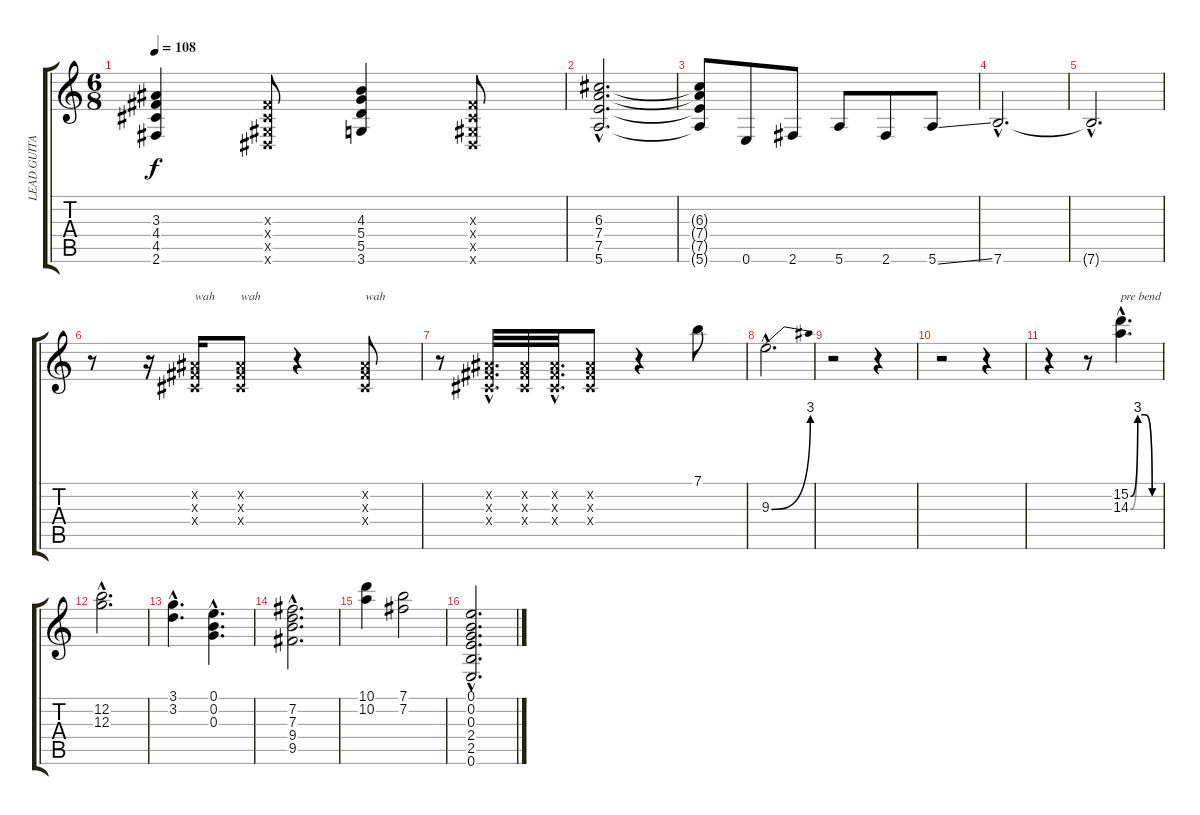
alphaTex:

\track ("LEAD GUITAR" "LEAD GUITA") {instrument distortionguitar}
\staff {score tabs}
\tuning (E4 B3 G3 D3 A2 E2) {hide}
\ts (6 8)
\tempo 108
\clef g2
\ks c
(3.3 4.4 4.5 2.6).4{dy f} (-1.3{x} -1.4{x} -1.5{x} -1.6{x}).8 (4.3 5.4 5.5 3.6).4 (-1.3{x} -1.4{x} -1.5{x} -1.6{x}).8 |
(6.3{hac} 7.4{hac} 7.5{hac} 5.6{hac}).2{d} |
(6.3{t} 7.4{t} 7.5{t} 5.6{t}).8 0.6.8 2.6.8 5.6.8 2.6.8 5.6{ss}.8 |
7.6{hac}.2{d} |
7.6{hac t}.2{d} |
r.8 r.16 (-1.2{x} -1.3{x} -1.4{x}).16{txt "wah"} (-1.2{x} -1.3{x} -1.4{x}).8{txt "wah"} r.4 (-1.2{x} -1.3{x} -1.4{x}).8{txt "wah"} |
r.8 (-1.2{hac x} -1.3{hac x} -1.4{hac x}).32{d} (-1.2{x} -1.3{x} -1.4{x}).32 (-1.2{hac x} -1.3{hac x} -1.4{hac x}).32{d} (-1.2{x} -1.3{x} -1.4{x}).8 r.4 7.1.8 |
9.3{be (bend 0 0 60 12) hac}.2{d} |
r.2 r.4 |
r.2 r.4 |
r.4 r.8 (15.2{be (custom 0 0 15 12 30 12 45 0 60 0) hac} 14.3{be (custom 0 0 15 12 30 12 45 0 60 0) hac}).4{d txt "pre bend"} |
(12.2{hac} 12.3{hac}).2{d} |
(3.1{hac} 3.2{hac}).4{d} (0.1{hac} 0.2{hac} 0.3{hac}).4{d} |
(7.2{hac} 7.3{hac} 9.4{hac} 9.5{hac}).2{d} |
(10.1 10.2).4 (7.1 7.2).2 |
(0.1{hac} 0.2{hac} 0.3{hac} 2.4{hac} 2.5{hac} 0.6{hac}).2{d}
